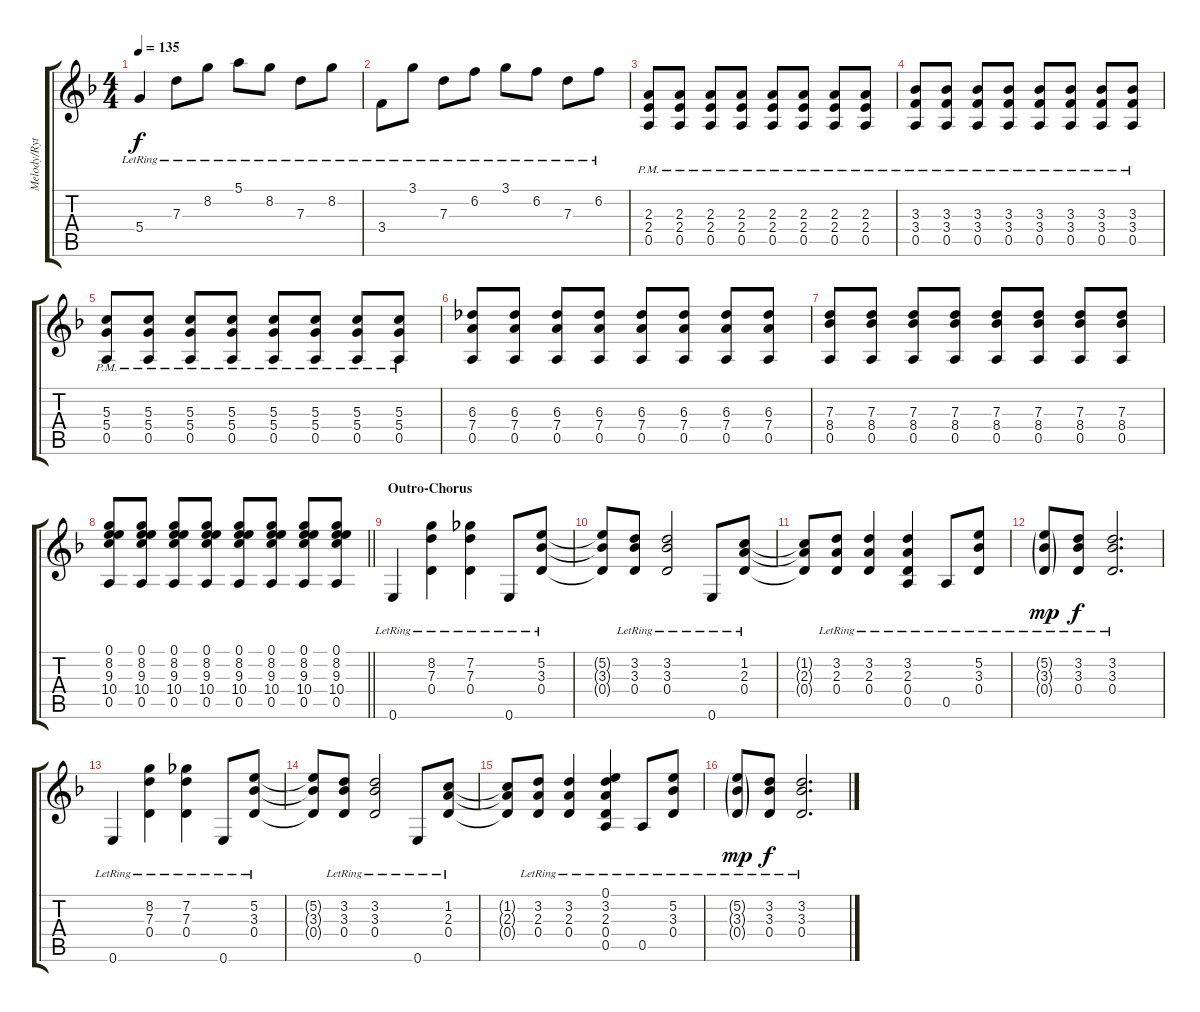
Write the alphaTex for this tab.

\track ("Melody/Rythem #2" "Melody/Ryt") {instrument distortionguitar bank 125}
\staff {score tabs}
\tuning (E4 B3 G3 D3 A2 E2) {hide}
\ts (4 4)
\tempo 135
\clef g2
\ks f
5.4{lr}.4{dy f} 7.3{lr}.8 8.2{lr}.8 5.1{lr}.8 8.2{lr}.8 7.3{lr}.8 8.2{lr}.8 |
3.4{lr}.8 3.1{lr}.8 7.3{lr}.8 6.2{lr}.8 3.1{lr}.8 6.2{lr}.8 7.3{lr}.8 6.2{lr}.8 |
(2.3{pm} 2.4{pm} 0.5{pm}).8 (2.3{pm} 2.4{pm} 0.5{pm}).8 (2.3{pm} 2.4{pm} 0.5{pm}).8 (2.3{pm} 2.4{pm} 0.5{pm}).8 (2.3{pm} 2.4{pm} 0.5{pm}).8 (2.3{pm} 2.4{pm} 0.5{pm}).8 (2.3{pm} 2.4{pm} 0.5{pm}).8 (2.3{pm} 2.4{pm} 0.5{pm}).8 |
(3.3{pm} 3.4{pm} 0.5{pm}).8 (3.3{pm} 3.4{pm} 0.5{pm}).8 (3.3{pm} 3.4{pm} 0.5{pm}).8 (3.3{pm} 3.4{pm} 0.5{pm}).8 (3.3{pm} 3.4{pm} 0.5{pm}).8 (3.3{pm} 3.4{pm} 0.5{pm}).8 (3.3{pm} 3.4{pm} 0.5{pm}).8 (3.3{pm} 3.4{pm} 0.5{pm}).8 |
(5.3{pm} 5.4{pm} 0.5{pm}).8 (5.3{pm} 5.4{pm} 0.5{pm}).8 (5.3{pm} 5.4{pm} 0.5{pm}).8 (5.3{pm} 5.4{pm} 0.5{pm}).8 (5.3{pm} 5.4{pm} 0.5{pm}).8 (5.3{pm} 5.4{pm} 0.5{pm}).8 (5.3{pm} 5.4{pm} 0.5{pm}).8 (5.3{pm} 5.4{pm} 0.5{pm}).8 |
(6.3 7.4 0.5).8 (6.3 7.4 0.5).8 (6.3 7.4 0.5).8 (6.3 7.4 0.5).8 (6.3 7.4 0.5).8 (6.3 7.4 0.5).8 (6.3 7.4 0.5).8 (6.3 7.4 0.5).8 |
(7.3 8.4 0.5).8 (7.3 8.4 0.5).8 (7.3 8.4 0.5).8 (7.3 8.4 0.5).8 (7.3 8.4 0.5).8 (7.3 8.4 0.5).8 (7.3 8.4 0.5).8 (7.3 8.4 0.5).8 |
\barLineRight lightlight
(0.1 8.2 9.3 10.4 0.5).8 (0.1 8.2 9.3 10.4 0.5).8 (0.1 8.2 9.3 10.4 0.5).8 (0.1 8.2 9.3 10.4 0.5).8 (0.1 8.2 9.3 10.4 0.5).8 (0.1 8.2 9.3 10.4 0.5).8 (0.1 8.2 9.3 10.4 0.5).8 (0.1 8.2 9.3 10.4 0.5).8 |
\section ("" "Outro-Chorus")
0.6{lr}.4 (8.2{lr} 7.3{lr} 0.4{lr}).4 (7.2{lr} 7.3{lr} 0.4{lr}).4 0.6{lr}.8 (5.2{lr} 3.3{lr} 0.4{lr}).8 |
(5.2{t} 3.3{t} 0.4{t}).8 (3.2{lr} 3.3{lr} 0.4{lr}).8 (3.2{lr} 3.3{lr} 0.4{lr}).2 0.6{lr}.8 (1.2{lr} 2.3{lr} 0.4{lr}).8 |
(1.2{t} 2.3{t} 0.4{t}).8 (3.2{lr} 2.3{lr} 0.4{lr}).8 (3.2{lr} 2.3{lr} 0.4{lr}).4 (3.2{lr} 2.3{lr} 0.4{lr} 0.5{lr}).4 0.5{lr}.8 (5.2{lr} 3.3{lr} 0.4{lr}).8 |
(5.2{g lr} 3.3{g lr} 0.4{g lr}).8{dy mp} (3.2{lr} 3.3{lr} 0.4{lr}).8{dy f} (3.2{lr} 3.3{lr} 0.4{lr}).2{d} |
0.6{lr}.4 (8.2{lr} 7.3{lr} 0.4{lr}).4 (7.2{lr} 7.3{lr} 0.4{lr}).4 0.6{lr}.8 (5.2{lr} 3.3{lr} 0.4{lr}).8 |
(5.2{t} 3.3{t} 0.4{t}).8 (3.2{lr} 3.3{lr} 0.4{lr}).8 (3.2{lr} 3.3{lr} 0.4{lr}).2 0.6{lr}.8 (1.2{lr} 2.3{lr} 0.4{lr}).8 |
(1.2{t} 2.3{t} 0.4{t}).8 (3.2{lr} 2.3{lr} 0.4{lr}).8 (3.2{lr} 2.3{lr} 0.4{lr}).4 (0.1{lr} 3.2{lr} 2.3{lr} 0.4{lr} 0.5{lr}).4 0.5{lr}.8 (5.2{lr} 3.3{lr} 0.4{lr}).8 |
(5.2{g lr} 3.3{g lr} 0.4{g lr}).8{dy mp} (3.2{lr} 3.3{lr} 0.4{lr}).8{dy f} (3.2{lr} 3.3{lr} 0.4{lr}).2{d}
